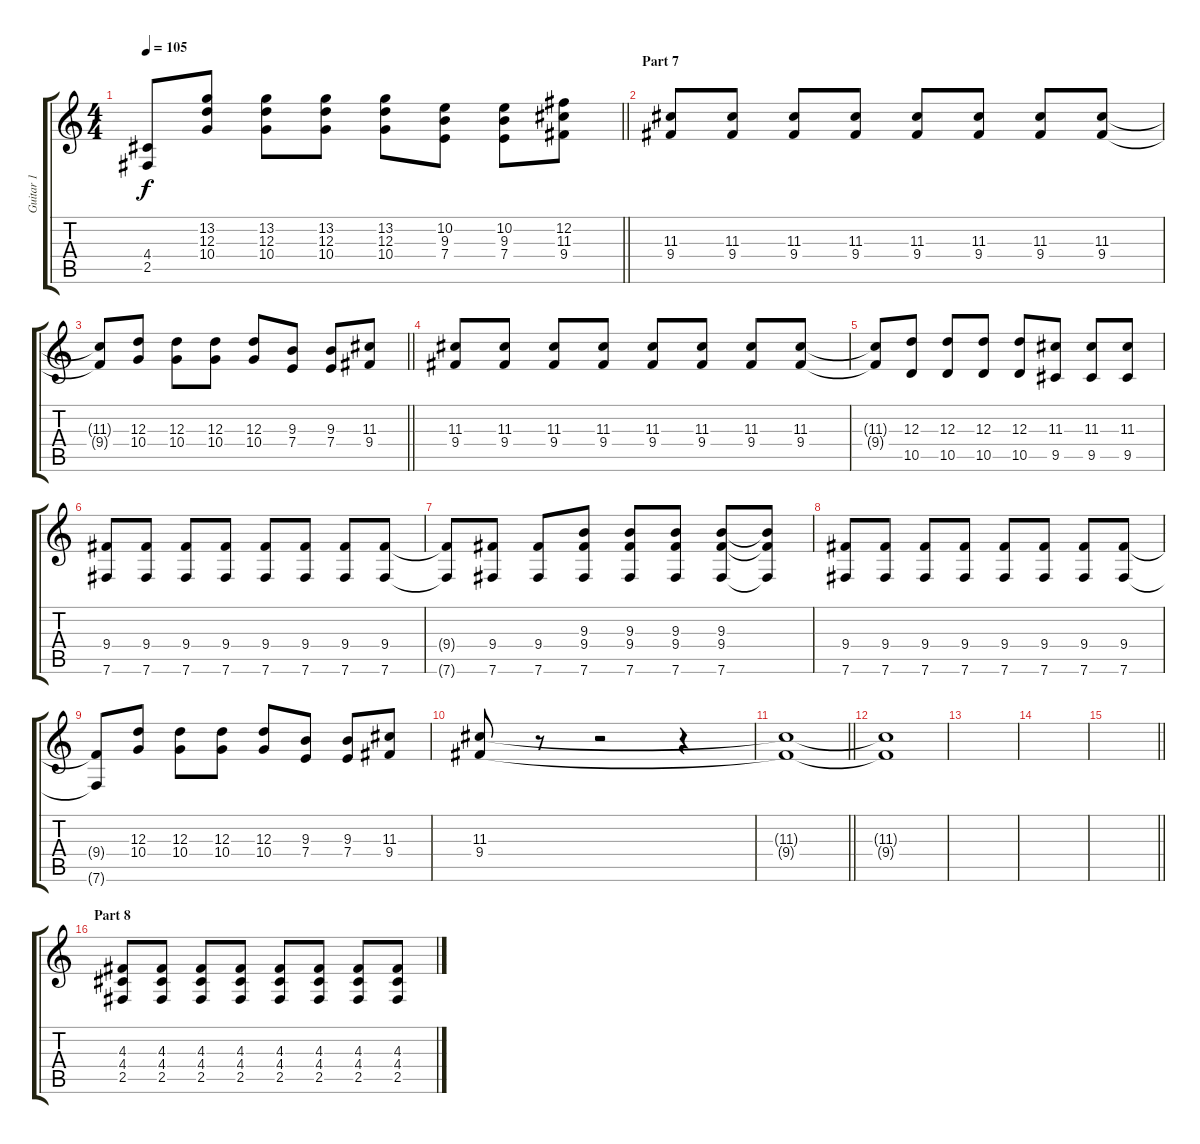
\track ("Guitar 1" "Guitar 1") {instrument distortionguitar}
\staff {score tabs}
\tuning (B3 Gb3 D3 A2 E2 B1) {hide}
\ts (4 4)
\tempo 105
\clef g2
\barLineRight lightlight
\ks c
(4.4{t} 2.5{t}).8{dy f volume 9} (13.2 12.3 10.4).8 (13.2 12.3 10.4).8 (13.2 12.3 10.4).8 (13.2 12.3 10.4).8 (10.2 9.3 7.4).8 (10.2 9.3 7.4).8 (12.2 11.3 9.4).8 |
\section ("" "Part 7")
(11.3 9.4).8{volume 7} (11.3 9.4).8 (11.3 9.4).8 (11.3 9.4).8 (11.3 9.4).8 (11.3 9.4).8 (11.3 9.4).8 (11.3 9.4).8 |
\barLineRight lightlight
(11.3{t} 9.4{t}).8 (12.3 10.4).8 (12.3 10.4).8 (12.3 10.4).8 (12.3 10.4).8 (9.3 7.4).8 (9.3 7.4).8 (11.3 9.4).8 |
(11.3 9.4).8 (11.3 9.4).8 (11.3 9.4).8 (11.3 9.4).8 (11.3 9.4).8 (11.3 9.4).8 (11.3 9.4).8 (11.3 9.4).8 |
(11.3{t} 9.4{t}).8 (12.3 10.5).8 (12.3 10.5).8 (12.3 10.5).8 (12.3 10.5).8 (11.3 9.5).8 (11.3 9.5).8 (11.3 9.5).8 |
(9.4 7.6).8 (9.4 7.6).8 (9.4 7.6).8 (9.4 7.6).8 (9.4 7.6).8 (9.4 7.6).8 (9.4 7.6).8 (9.4 7.6).8 |
(9.4{t} 7.6{t}).8 (9.4 7.6).8 (9.4 7.6).8 (9.3 9.4 7.6).8 (9.3 9.4 7.6).8 (9.3 9.4 7.6).8 (9.3 9.4 7.6).8 (9.3{t} 9.4{t} 7.6{t}).8 |
(9.4 7.6).8 (9.4 7.6).8 (9.4 7.6).8 (9.4 7.6).8 (9.4 7.6).8 (9.4 7.6).8 (9.4 7.6).8 (9.4 7.6).8 |
(9.4{t} 7.6{t}).8 (12.3 10.4).8 (12.3 10.4).8 (12.3 10.4).8 (12.3 10.4).8 (9.3 7.4).8 (9.3 7.4).8 (11.3 9.4).8 |
(11.3 9.4).8 r.8 r.2 r.4 |
\barLineRight lightlight
(11.3{t} 9.4{t}).1 |
(11.3{t} 9.4{t}).1 |
|
|
\barLineRight lightlight
|
\section ("" "Part 8")
(4.3 4.4 2.5).8{volume 15 instrument distortionguitar} (4.3 4.4 2.5).8 (4.3 4.4 2.5).8 (4.3 4.4 2.5).8 (4.3 4.4 2.5).8 (4.3 4.4 2.5).8 (4.3 4.4 2.5).8 (4.3 4.4 2.5).8
